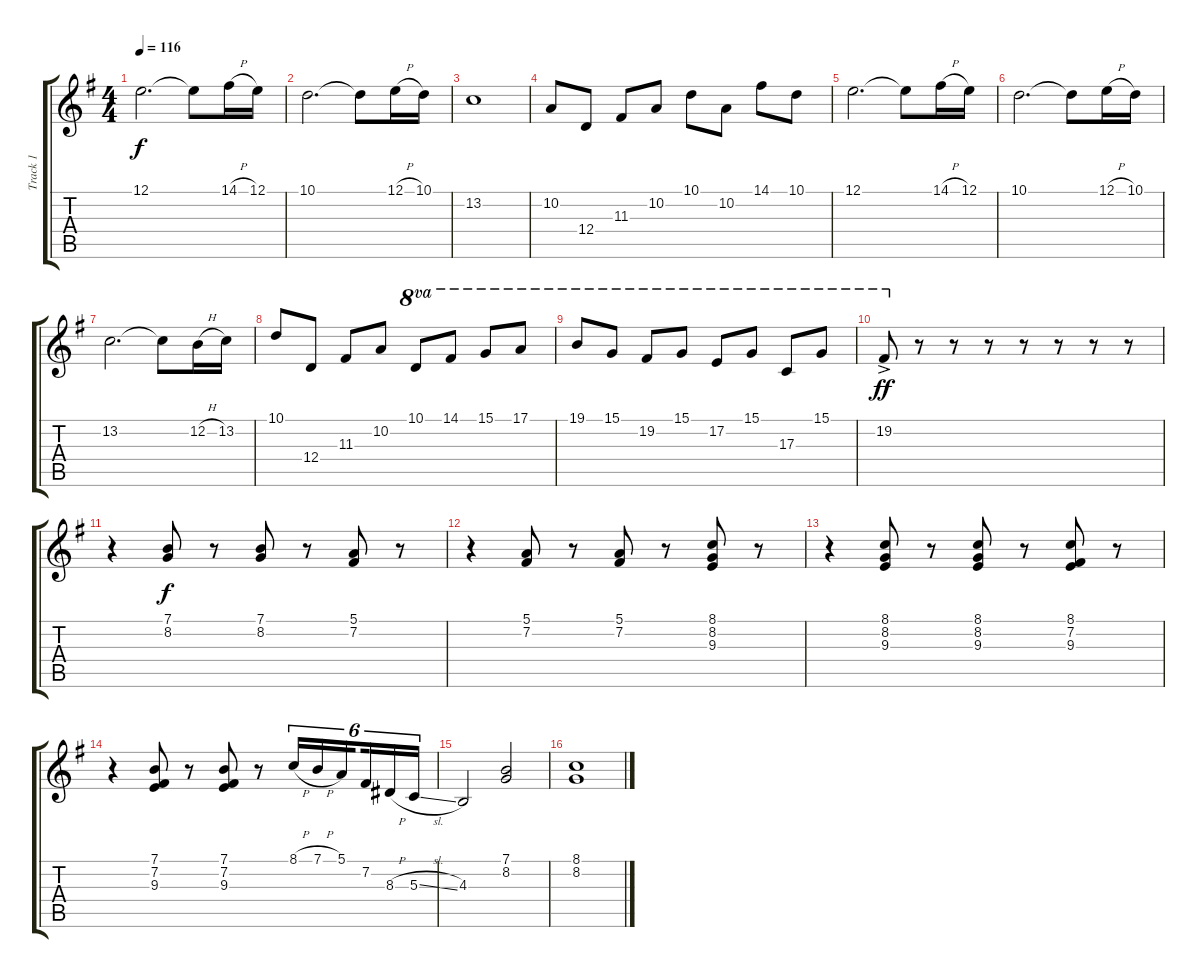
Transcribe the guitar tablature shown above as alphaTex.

\track ("Track 1" "Track 1") {instrument violin}
\staff {score tabs}
\tuning (E4 B3 G3 D3 A2 E2) {hide}
\ts (4 4)
\tempo 116
\clef g2
\ks g
12.1.2{d dy f} 12.1{t}.8 14.1{h}.16 12.1.16 |
10.1.2{d} 10.1{t}.8 12.1{h}.16 10.1.16 |
13.2.1 |
10.2.8 12.4.8 11.3.8 10.2.8 10.1.8 10.2.8 14.1.8 10.1.8 |
12.1.2{d} 12.1{t}.8 14.1{h}.16 12.1.16 |
10.1.2{d} 10.1{t}.8 12.1{h}.16 10.1.16 |
13.2.2{d} 13.2{t}.8 12.2{h}.16 13.2.16 |
10.1.8 12.4.8 11.3.8 10.2.8 10.1.8{ot 8va} 14.1.8{ot 8va} 15.1.8{ot 8va} 17.1.8{ot 8va} |
19.1.8{ot 8va} 15.1.8{ot 8va} 19.2.8{ot 8va} 15.1.8{ot 8va} 17.2.8{ot 8va} 15.1.8{ot 8va} 17.3.8{ot 8va} 15.1.8{ot 8va} |
19.2{ac}.8{ot 8va dy ff} r.8 r.8 r.8 r.8 r.8 r.8 r.8 |
r.4 (7.1 8.2).8{dy f} r.8 (7.1 8.2).8 r.8 (5.1 7.2).8 r.8 |
r.4 (5.1 7.2).8 r.8 (5.1 7.2).8 r.8 (8.1 8.2 9.3).8 r.8 |
r.4 (8.1 8.2 9.3).8 r.8 (8.1 8.2 9.3).8 r.8 (8.1 7.2 9.3).8 r.8 |
r.4 (7.1 7.2 9.3).8 r.8 (7.1 7.2 9.3).8 r.8 8.1{h}.16{tu (6 4)} 7.1{h}.16{tu (6 4)} 5.1.16{tu (6 4) beam splitsecondary} 7.2.16{tu (6 4)} 8.3{h}.16{tu (6 4)} 5.3{sl}.16{tu (6 4)} |
4.3.2 (7.1 8.2).2 |
(8.1 8.2).1
